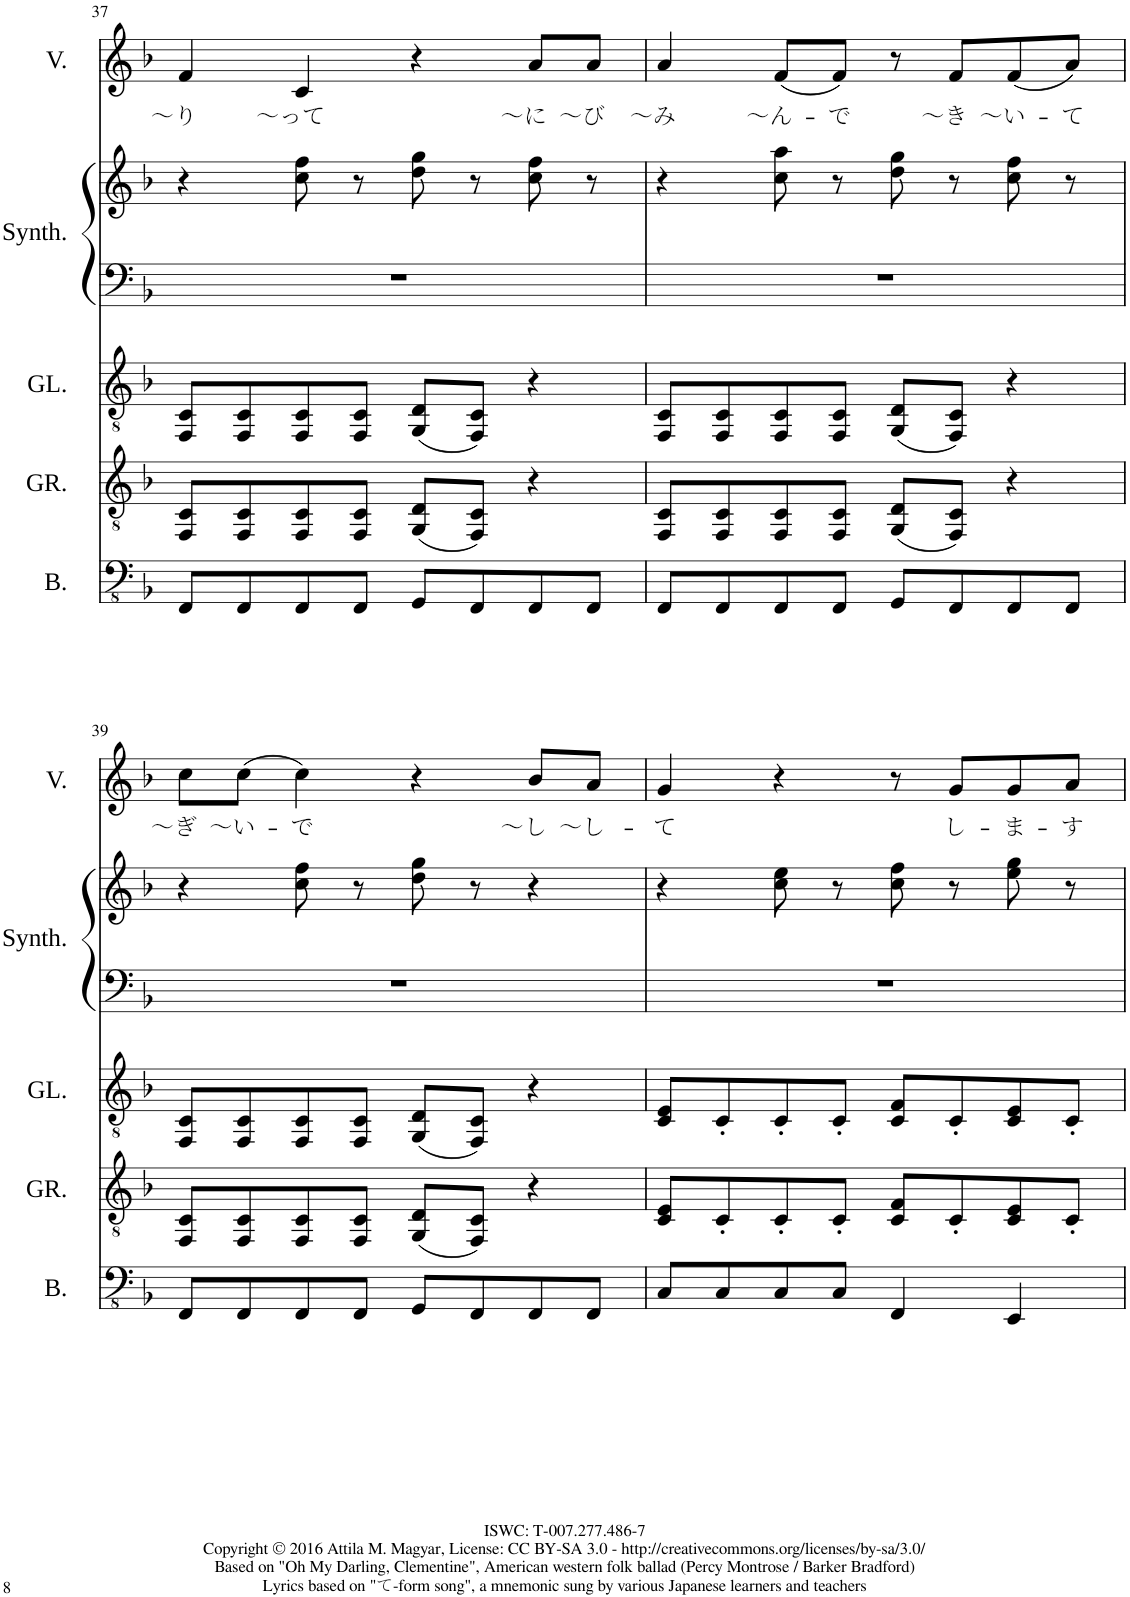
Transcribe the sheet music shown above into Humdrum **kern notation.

**kern	**kern	**kern	**kern	**kern	**kern	**text
*part5	*part4	*part3	*part2	*part2	*part1	*part1
*staff6	*staff5	*staff4	*staff3	*staff2	*staff1	*staff1
*I"Bass	*I"Guitar Right	*I"Guitar Left	*I"Keyboard Synthesizer	*	*I"Vocal	*
*I'B.	*I'GR.	*I'GL.	*I'Synth.	*	*I'V.	*
!!LO:PB:g=z
*clefFv4	*clefGv2	*clefGv2	*clefF4	*clefG2	*clefG2	*
*k[b-]	*k[b-]	*k[b-]	*k[b-]	*k[b-]	*k[b-]	*
*M4/4	*M4/4	*M4/4	*M4/4	*M4/4	*M4/4	*
=37	=37	=37	=37	=37	=37	=37
!	!	!	!	!	!	!LO:LY:b
8FFF/L	8FF/ 8C/L	8FF/ 8C/L	1r	4r	4f/	～り
8FFF/	8FF/ 8C/	8FF/ 8C/	.	.	.	.
!	!	!	!	!	!	!LO:LY:b
8FFF/	8FF/ 8C/	8FF/ 8C/	.	8cc\ 8ff\	4c/	～って
8FFF/J	8FF/ 8C/J	8FF/ 8C/J	.	8r	.	.
8GGG/L	(8GG/ 8D/L	(8GG/ 8D/L	.	8dd\ 8gg\	4r	.
8FFF/	8FF/ 8C/J)	8FF/ 8C/J)	.	8r	.	.
!	!	!	!	!	!	!LO:LY:b
8FFF/	4r	4r	.	8cc\ 8ff\	8a/L	～に
!	!	!	!	!	!	!LO:LY:b
8FFF/J	.	.	.	8r	8a/J	～び
=38	=38	=38	=38	=38	=38	=38
!	!	!	!	!	!	!LO:LY:b
8FFF/L	8FF/ 8C/L	8FF/ 8C/L	1r	4r	4a/	～み
8FFF/	8FF/ 8C/	8FF/ 8C/	.	.	.	.
!	!	!	!	!	!	!LO:LY:b
8FFF/	8FF/ 8C/	8FF/ 8C/	.	8cc\ 8aa\	(8f/L	～ん-
!	!	!	!	!	!	!LO:LY:b
8FFF/J	8FF/ 8C/J	8FF/ 8C/J	.	8r	8f/J)	-で
8GGG/L	(8GG/ 8D/L	(8GG/ 8D/L	.	8dd\ 8gg\	8r	.
!	!	!	!	!	!	!LO:LY:b
8FFF/	8FF/ 8C/J)	8FF/ 8C/J)	.	8r	8f/L	～き
!	!	!	!	!	!	!LO:LY:b
8FFF/	4r	4r	.	8cc\ 8ff\	(8f/	～い-
!	!	!	!	!	!	!LO:LY:b
8FFF/J	.	.	.	8r	8a/J)	-て
!!LO:LB:g=z
=39	=39	=39	=39	=39	=39	=39
!	!	!	!	!	!	!LO:LY:b
8FFF/L	8FF/ 8C/L	8FF/ 8C/L	1r	4r	8cc\L	～ぎ
!	!	!	!	!	!	!LO:LY:b
8FFF/	8FF/ 8C/	8FF/ 8C/	.	.	(8cc\J	～い-
!	!	!	!	!	!	!LO:LY:b
8FFF/	8FF/ 8C/	8FF/ 8C/	.	8cc\ 8ff\	4cc\)	-で
8FFF/J	8FF/ 8C/J	8FF/ 8C/J	.	8r	.	.
8GGG/L	(8GG/ 8D/L	(8GG/ 8D/L	.	8dd\ 8gg\	4r	.
8FFF/	8FF/ 8C/J)	8FF/ 8C/J)	.	8r	.	.
!	!	!	!	!	!	!LO:LY:b
8FFF/	4r	4r	.	4r	8b-/L	～し
!	!	!	!	!	!	!LO:LY:b
8FFF/J	.	.	.	.	8a/J	～し-
=40	=40	=40	=40	=40	=40	=40
!	!	!	!	!	!	!LO:LY:b
8CC/L	8C/ 8E/L	8C/ 8E/L	1r	4r	4g/	-て
8CC/	8C'/	8C'/	.	.	.	.
8CC/	8C'/	8C'/	.	8cc\ 8ee\	4r	.
8CC/J	8C'/J	8C'/J	.	8r	.	.
4FFF/	8C/ 8F/L	8C/ 8F/L	.	8cc\ 8ff\	8r	.
!	!	!	!	!	!	!LO:LY:b
.	8C'/	8C'/	.	8r	8g/L	し-
!	!	!	!	!	!	!LO:LY:b
4EEE/	8C/ 8E/	8C/ 8E/	.	8ee\ 8gg\	8g/	-ま-
!	!	!	!	!	!	!LO:LY:b
.	8C'/J	8C'/J	.	8r	8a/J	-す
=	=	=	=	=	=	=
*-	*-	*-	*-	*-	*-	*-
